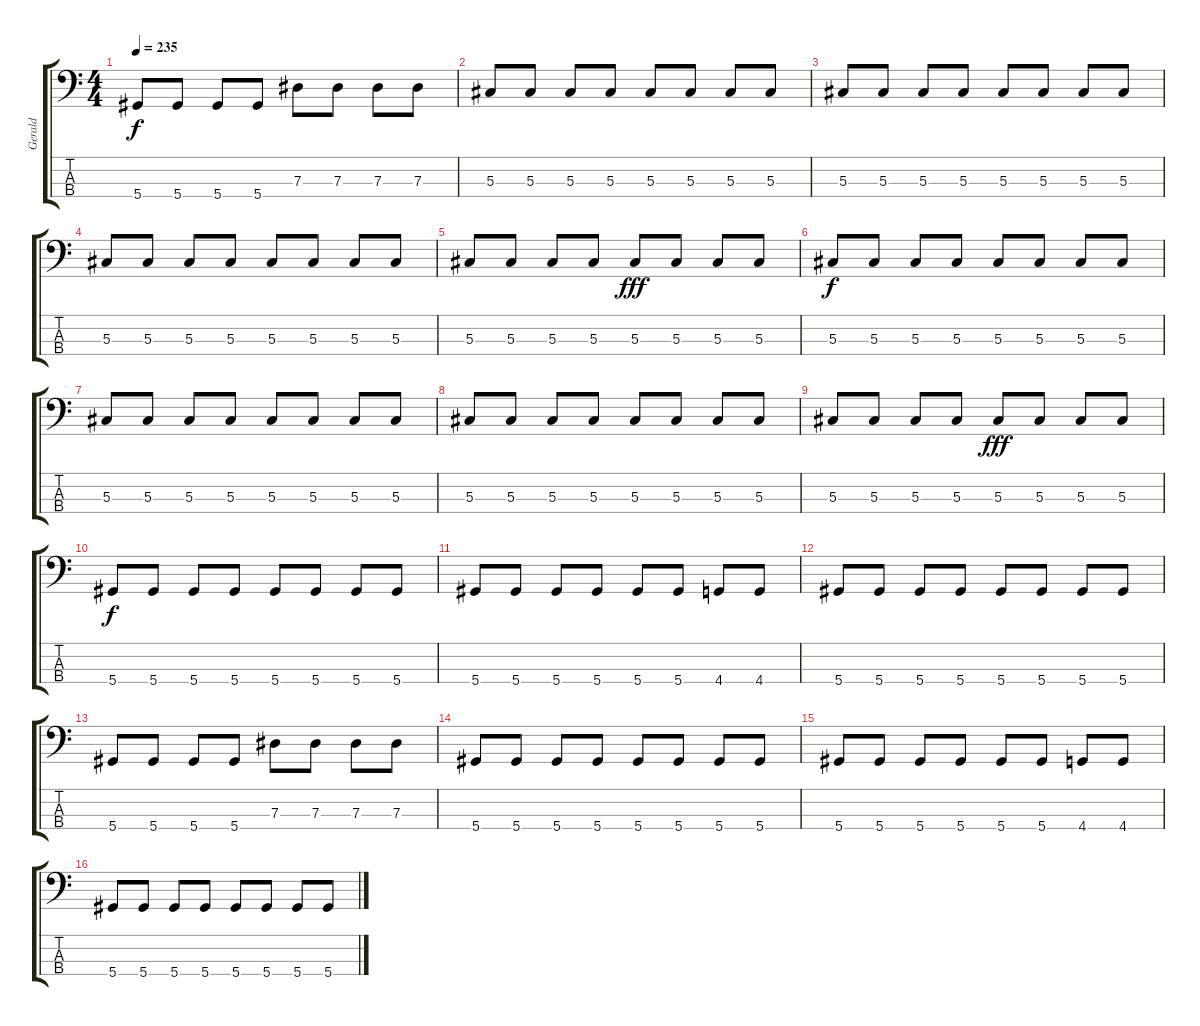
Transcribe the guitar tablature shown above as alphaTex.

\track ("Gerald" "Gerald") {instrument electricbassfinger}
\staff {score tabs}
\tuning (Gb2 Db2 Ab1 Eb1) {hide}
\ts (4 4)
\tempo 235
\clef f4
\ks c
5.4.8{dy f} 5.4.8 5.4.8 5.4.8 7.3.8 7.3.8 7.3.8 7.3.8 |
5.3.8 5.3.8 5.3.8 5.3.8 5.3.8 5.3.8 5.3.8 5.3.8 |
5.3.8 5.3.8 5.3.8 5.3.8 5.3.8 5.3.8 5.3.8 5.3.8 |
5.3.8 5.3.8 5.3.8 5.3.8 5.3.8 5.3.8 5.3.8 5.3.8 |
5.3.8 5.3.8 5.3.8 5.3.8 5.3.8{dy fff} 5.3.8 5.3.8 5.3.8 |
5.3.8{dy f} 5.3.8 5.3.8 5.3.8 5.3.8 5.3.8 5.3.8 5.3.8 |
5.3.8 5.3.8 5.3.8 5.3.8 5.3.8 5.3.8 5.3.8 5.3.8 |
5.3.8 5.3.8 5.3.8 5.3.8 5.3.8 5.3.8 5.3.8 5.3.8 |
5.3.8 5.3.8 5.3.8 5.3.8 5.3.8{dy fff} 5.3.8 5.3.8 5.3.8 |
5.4.8{dy f} 5.4.8 5.4.8 5.4.8 5.4.8 5.4.8 5.4.8 5.4.8 |
5.4.8 5.4.8 5.4.8 5.4.8 5.4.8 5.4.8 4.4.8 4.4.8 |
5.4.8 5.4.8 5.4.8 5.4.8 5.4.8 5.4.8 5.4.8 5.4.8 |
5.4.8 5.4.8 5.4.8 5.4.8 7.3.8 7.3.8 7.3.8 7.3.8 |
5.4.8 5.4.8 5.4.8 5.4.8 5.4.8 5.4.8 5.4.8 5.4.8 |
5.4.8 5.4.8 5.4.8 5.4.8 5.4.8 5.4.8 4.4.8 4.4.8 |
5.4.8 5.4.8 5.4.8 5.4.8 5.4.8 5.4.8 5.4.8 5.4.8
